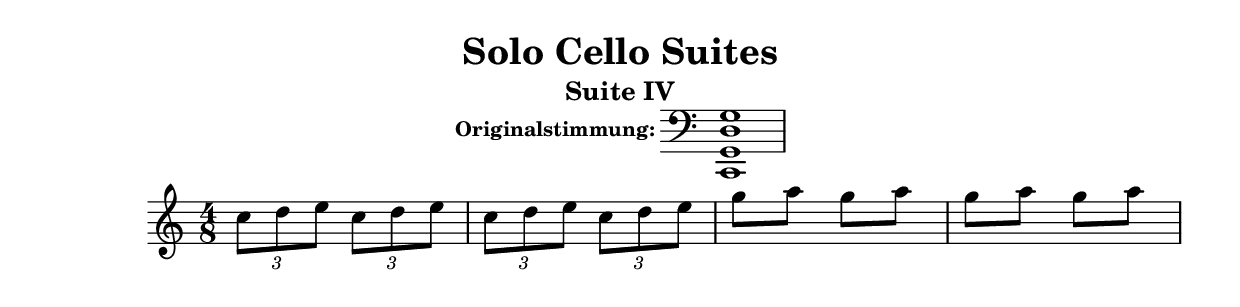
% DO NOT EDIT this file manually; it is automatically
% generated from Documentation/snippets/new
% Make any changes in Documentation/snippets/new/
% and then run scripts/auxiliar/makelsr.py
%
% This file is in the public domain.
%% Note: this file works from version 2.17.15
\version "2.17.15"

\header {
  lsrtags = "real-music, staff-notation"

  texidoc = "
The @code{\\markup} command is quite versatile.  In this snippet, it
contains a @code{\\score} block instead of texts or marks.

"
  doctitle = "Inserting score fragments above a staff as markups"
} % begin verbatim


tuning = \markup {
  \score {
    \new Staff \with { \remove "Time_signature_engraver" }
    {
      \clef bass
      <c, g, d g>1
    }
    \layout { ragged-right = ##t  indent = 0\cm }
  }
}

\header {
  title = "Solo Cello Suites"
  subtitle = "Suite IV"
  subsubtitle = \markup { Originalstimmung: \raise #0.5 \tuning }
}

\layout { ragged-right = ##f }

\relative c'' {
  \time 4/8
  \tuplet 3/2 { c8 d e } \tuplet 3/2 { c d e }
  \tuplet 3/2 { c8 d e } \tuplet 3/2 { c d e }
  g8 a g a
  g8 a g a
}
